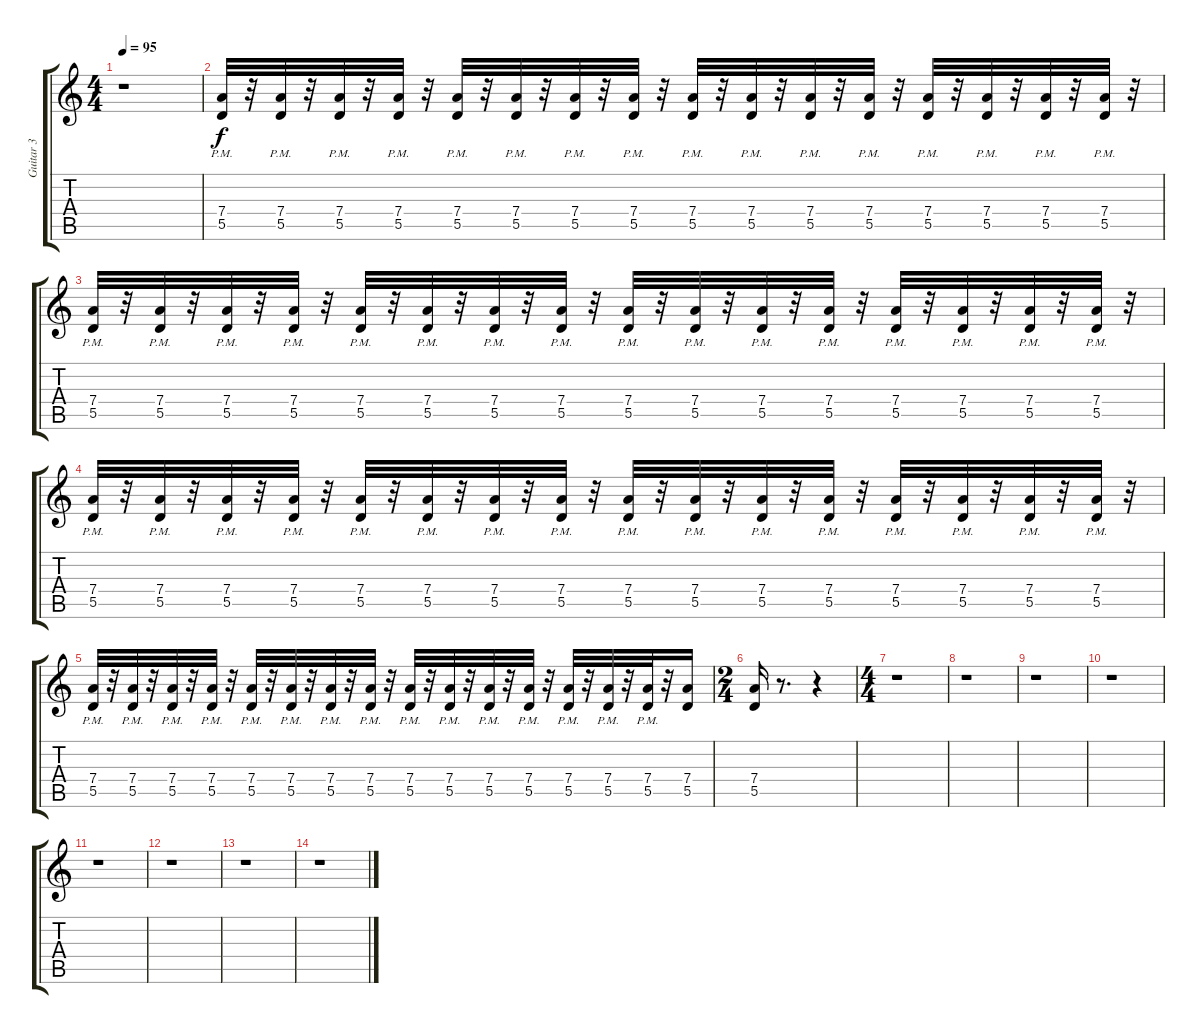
\track ("Guitar 3" "Guitar 3") {instrument overdrivenguitar}
\staff {score tabs}
\tuning (E4 B3 G3 D3 A2 E2) {hide}
\ts (4 4)
\tempo 95
\clef g2
\ks c
r.1{dy f} |
(7.4{pm} 5.5{pm}).32 r.32 (7.4{pm} 5.5{pm}).32 r.32 (7.4{pm} 5.5{pm}).32 r.32 (7.4{pm} 5.5{pm}).32 r.32 (7.4{pm} 5.5{pm}).32 r.32 (7.4{pm} 5.5{pm}).32 r.32 (7.4{pm} 5.5{pm}).32 r.32 (7.4{pm} 5.5{pm}).32 r.32 (7.4{pm} 5.5{pm}).32 r.32 (7.4{pm} 5.5{pm}).32 r.32 (7.4{pm} 5.5{pm}).32 r.32 (7.4{pm} 5.5{pm}).32 r.32 (7.4{pm} 5.5{pm}).32 r.32 (7.4{pm} 5.5{pm}).32 r.32 (7.4{pm} 5.5{pm}).32 r.32 (7.4{pm} 5.5{pm}).32 r.32 |
(7.4{pm} 5.5{pm}).32 r.32 (7.4{pm} 5.5{pm}).32 r.32 (7.4{pm} 5.5{pm}).32 r.32 (7.4{pm} 5.5{pm}).32 r.32 (7.4{pm} 5.5{pm}).32 r.32 (7.4{pm} 5.5{pm}).32 r.32 (7.4{pm} 5.5{pm}).32 r.32 (7.4{pm} 5.5{pm}).32 r.32 (7.4{pm} 5.5{pm}).32 r.32 (7.4{pm} 5.5{pm}).32 r.32 (7.4{pm} 5.5{pm}).32 r.32 (7.4{pm} 5.5{pm}).32 r.32 (7.4{pm} 5.5{pm}).32 r.32 (7.4{pm} 5.5{pm}).32 r.32 (7.4{pm} 5.5{pm}).32 r.32 (7.4{pm} 5.5{pm}).32 r.32 |
(7.4{pm} 5.5{pm}).32 r.32 (7.4{pm} 5.5{pm}).32 r.32 (7.4{pm} 5.5{pm}).32 r.32 (7.4{pm} 5.5{pm}).32 r.32 (7.4{pm} 5.5{pm}).32 r.32 (7.4{pm} 5.5{pm}).32 r.32 (7.4{pm} 5.5{pm}).32 r.32 (7.4{pm} 5.5{pm}).32 r.32 (7.4{pm} 5.5{pm}).32 r.32 (7.4{pm} 5.5{pm}).32 r.32 (7.4{pm} 5.5{pm}).32 r.32 (7.4{pm} 5.5{pm}).32 r.32 (7.4{pm} 5.5{pm}).32 r.32 (7.4{pm} 5.5{pm}).32 r.32 (7.4{pm} 5.5{pm}).32 r.32 (7.4{pm} 5.5{pm}).32 r.32 |
(7.4{pm} 5.5{pm}).32 r.32 (7.4{pm} 5.5{pm}).32 r.32 (7.4{pm} 5.5{pm}).32 r.32 (7.4{pm} 5.5{pm}).32 r.32 (7.4{pm} 5.5{pm}).32 r.32 (7.4{pm} 5.5{pm}).32 r.32 (7.4{pm} 5.5{pm}).32 r.32 (7.4{pm} 5.5{pm}).32 r.32 (7.4{pm} 5.5{pm}).32 r.32 (7.4{pm} 5.5{pm}).32 r.32 (7.4{pm} 5.5{pm}).32 r.32 (7.4{pm} 5.5{pm}).32 r.32 (7.4{pm} 5.5{pm}).32 r.32 (7.4{pm} 5.5{pm}).32 r.32 (7.4{pm} 5.5{pm}).32 r.32 (7.4 5.5).16 |
\ts (2 4)
(7.4 5.5).16 r.8{d} r.4 |
\ts (4 4)
r.1 |
r.1 |
r.1 |
r.1 |
r.1 |
r.1 |
r.1 |
r.1
